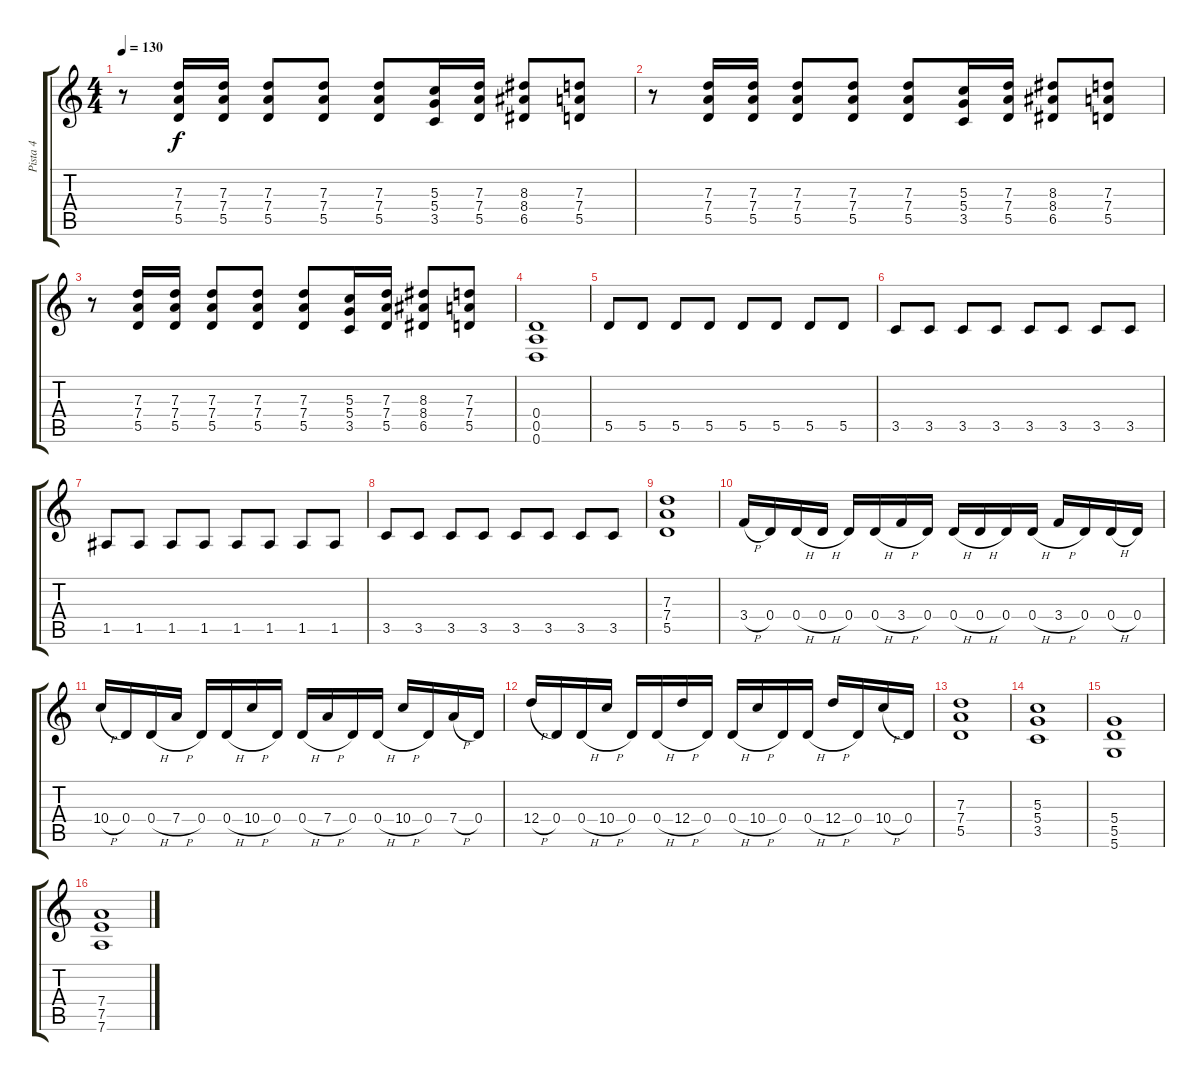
\track ("Pista 4" "Pista 4") {instrument distortionguitar}
\staff {score tabs}
\tuning (E4 B3 G3 D3 A2 D2) {hide}
\ts (4 4)
\tempo 130
\clef g2
\ks c
r.8{dy f} (7.3 7.4 5.5).16 (7.3 7.4 5.5).16 (7.3 7.4 5.5).8 (7.3 7.4 5.5).8 (7.3 7.4 5.5).8 (5.3 5.4 3.5).16 (7.3 7.4 5.5).16 (8.3 8.4 6.5).8 (7.3 7.4 5.5).8 |
r.8 (7.3 7.4 5.5).16 (7.3 7.4 5.5).16 (7.3 7.4 5.5).8 (7.3 7.4 5.5).8 (7.3 7.4 5.5).8 (5.3 5.4 3.5).16 (7.3 7.4 5.5).16 (8.3 8.4 6.5).8 (7.3 7.4 5.5).8 |
r.8 (7.3 7.4 5.5).16 (7.3 7.4 5.5).16 (7.3 7.4 5.5).8 (7.3 7.4 5.5).8 (7.3 7.4 5.5).8 (5.3 5.4 3.5).16 (7.3 7.4 5.5).16 (8.3 8.4 6.5).8 (7.3 7.4 5.5).8 |
(0.4 0.5 0.6).1 |
5.5.8 5.5.8 5.5.8 5.5.8 5.5.8 5.5.8 5.5.8 5.5.8 |
3.5.8 3.5.8 3.5.8 3.5.8 3.5.8 3.5.8 3.5.8 3.5.8 |
1.5.8 1.5.8 1.5.8 1.5.8 1.5.8 1.5.8 1.5.8 1.5.8 |
3.5.8 3.5.8 3.5.8 3.5.8 3.5.8 3.5.8 3.5.8 3.5.8 |
(7.3 7.4 5.5).1 |
3.4{h}.16 0.4.16 0.4{h}.16 0.4{h}.16 0.4.16 0.4{h}.16 3.4{h}.16 0.4.16 0.4{h}.16 0.4{h}.16 0.4.16 0.4{h}.16 3.4{h}.16 0.4.16 0.4{h}.16 0.4.16 |
10.4{h}.16 0.4.16 0.4{h}.16 7.4{h}.16 0.4.16 0.4{h}.16 10.4{h}.16 0.4.16 0.4{h}.16 7.4{h}.16 0.4.16 0.4{h}.16 10.4{h}.16 0.4.16 7.4{h}.16 0.4.16 |
12.4{h}.16 0.4.16 0.4{h}.16 10.4{h}.16 0.4.16 0.4{h}.16 12.4{h}.16 0.4.16 0.4{h}.16 10.4{h}.16 0.4.16 0.4{h}.16 12.4{h}.16 0.4.16 10.4{h}.16 0.4.16 |
(7.3 7.4 5.5).1 |
(5.3 5.4 3.5).1 |
(5.4 5.5 5.6).1 |
(7.4 7.5 7.6).1
